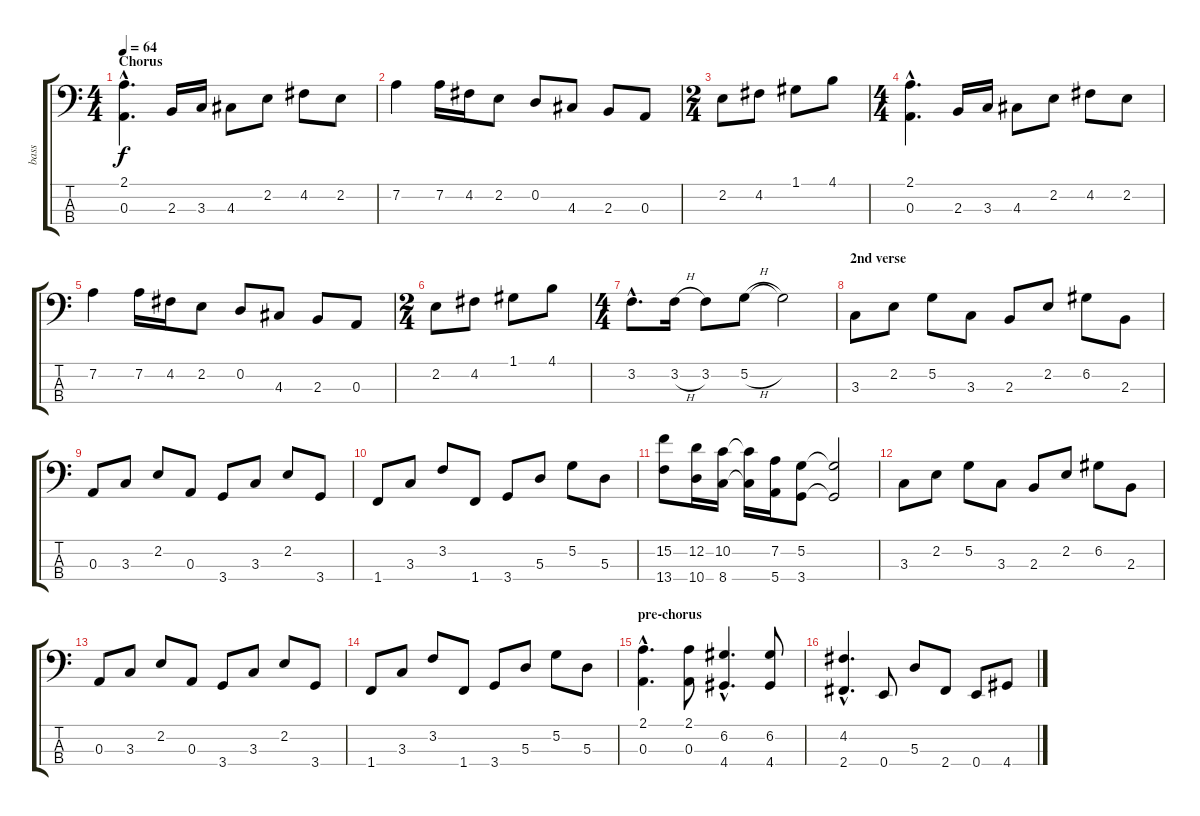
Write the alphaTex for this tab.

\track ("bass" "bass") {instrument electricbasspick}
\staff {score tabs}
\tuning (G2 D2 A1 E1) {hide}
\ts (4 4)
\section ("" "Chorus")
\tempo 64
\clef f4
\ks c
(2.1{hac} 0.3{hac}).4{d dy f} 2.3.16 3.3.16 4.3.8 2.2.8 4.2.8 2.2.8 |
7.2.4 7.2.16 4.2.16 2.2.8 0.2.8 4.3.8 2.3.8 0.3.8 |
\ts (2 4)
2.2.8 4.2.8 1.1.8 4.1.8 |
\ts (4 4)
(2.1{hac} 0.3{hac}).4{d} 2.3.16 3.3.16 4.3.8 2.2.8 4.2.8 2.2.8 |
7.2.4 7.2.16 4.2.16 2.2.8 0.2.8 4.3.8 2.3.8 0.3.8 |
\ts (2 4)
2.2.8 4.2.8 1.1.8 4.1.8 |
\ts (4 4)
3.2{hac}.8{d} 3.2{h}.16 3.2.8 5.2{h}.8 5.2{t}.2 |
\section ("" "2nd verse")
3.3.8 2.2.8 5.2.8 3.3.8 2.3.8 2.2.8 6.2.8 2.3.8 |
0.3.8 3.3.8 2.2.8 0.3.8 3.4.8 3.3.8 2.2.8 3.4.8 |
1.4.8 3.3.8 3.2.8 1.4.8 3.4.8 5.3.8 5.2.8 5.3.8 |
(15.2 13.4).8 (12.2 10.4).16 (10.2 8.4).16 (10.2{t} 8.4{t}).16 (7.2 5.4).16 (5.2 3.4).8 (5.2{t} 3.4{t}).2 |
3.3.8 2.2.8 5.2.8 3.3.8 2.3.8 2.2.8 6.2.8 2.3.8 |
0.3.8 3.3.8 2.2.8 0.3.8 3.4.8 3.3.8 2.2.8 3.4.8 |
1.4.8 3.3.8 3.2.8 1.4.8 3.4.8 5.3.8 5.2.8 5.3.8 |
\section ("" "pre-chorus")
(2.1{hac} 0.3{hac}).4{d} (2.1 0.3).8 (6.2{hac} 4.4{hac}).4{d} (6.2 4.4).8 |
(4.2{hac} 2.4{hac}).4{d} 0.4.8 5.3.8 2.4.8 0.4.8 4.4.8
